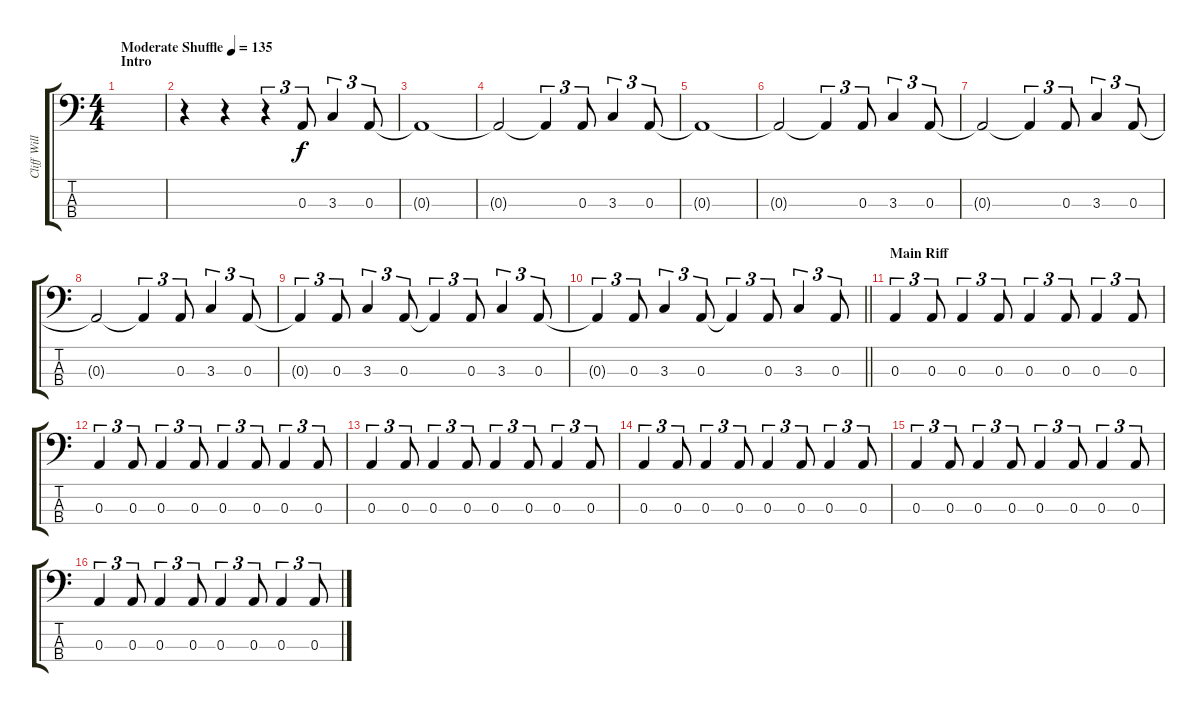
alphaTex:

\track ("Cliff Williams" "Cliff Will") {instrument electricbassfinger}
\staff {score tabs}
\tuning (G2 D2 A1 E1) {hide}
\ts (4 4)
\section ("" "Intro")
\tempo (135 "Moderate Shuffle")
\clef f4
\ks c
|
r.4 r.4 r.4{tu (3 2)} 0.3.8{tu (3 2)} 3.3.4{tu (3 2)} 0.3.8{tu (3 2)} |
0.3{t}.1 |
0.3{t}.2 0.3{t}.4{tu (3 2)} 0.3.8{tu (3 2)} 3.3.4{tu (3 2)} 0.3.8{tu (3 2)} |
0.3{t}.1 |
0.3{t}.2 0.3{t}.4{tu (3 2)} 0.3.8{tu (3 2)} 3.3.4{tu (3 2)} 0.3.8{tu (3 2)} |
0.3{t}.2 0.3{t}.4{tu (3 2)} 0.3.8{tu (3 2)} 3.3.4{tu (3 2)} 0.3.8{tu (3 2)} |
0.3{t}.2 0.3{t}.4{tu (3 2)} 0.3.8{tu (3 2)} 3.3.4{tu (3 2)} 0.3.8{tu (3 2)} |
0.3{t}.4{tu (3 2)} 0.3.8{tu (3 2)} 3.3.4{tu (3 2)} 0.3.8{tu (3 2)} 0.3{t}.4{tu (3 2)} 0.3.8{tu (3 2)} 3.3.4{tu (3 2)} 0.3.8{tu (3 2)} |
\barLineRight lightlight
0.3{t}.4{tu (3 2)} 0.3.8{tu (3 2)} 3.3.4{tu (3 2)} 0.3.8{tu (3 2)} 0.3{t}.4{tu (3 2)} 0.3.8{tu (3 2)} 3.3.4{tu (3 2)} 0.3.8{tu (3 2)} |
\section ("" "Main Riff")
0.3.4{tu (3 2)} 0.3.8{tu (3 2)} 0.3.4{tu (3 2)} 0.3.8{tu (3 2)} 0.3.4{tu (3 2)} 0.3.8{tu (3 2)} 0.3.4{tu (3 2)} 0.3.8{tu (3 2)} |
0.3.4{tu (3 2)} 0.3.8{tu (3 2)} 0.3.4{tu (3 2)} 0.3.8{tu (3 2)} 0.3.4{tu (3 2)} 0.3.8{tu (3 2)} 0.3.4{tu (3 2)} 0.3.8{tu (3 2)} |
0.3.4{tu (3 2)} 0.3.8{tu (3 2)} 0.3.4{tu (3 2)} 0.3.8{tu (3 2)} 0.3.4{tu (3 2)} 0.3.8{tu (3 2)} 0.3.4{tu (3 2)} 0.3.8{tu (3 2)} |
0.3.4{tu (3 2)} 0.3.8{tu (3 2)} 0.3.4{tu (3 2)} 0.3.8{tu (3 2)} 0.3.4{tu (3 2)} 0.3.8{tu (3 2)} 0.3.4{tu (3 2)} 0.3.8{tu (3 2)} |
0.3.4{tu (3 2)} 0.3.8{tu (3 2)} 0.3.4{tu (3 2)} 0.3.8{tu (3 2)} 0.3.4{tu (3 2)} 0.3.8{tu (3 2)} 0.3.4{tu (3 2)} 0.3.8{tu (3 2)} |
0.3.4{tu (3 2)} 0.3.8{tu (3 2)} 0.3.4{tu (3 2)} 0.3.8{tu (3 2)} 0.3.4{tu (3 2)} 0.3.8{tu (3 2)} 0.3.4{tu (3 2)} 0.3.8{tu (3 2)}
